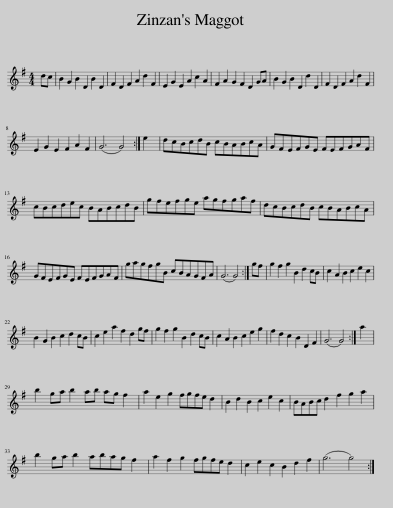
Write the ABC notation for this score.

X:1
L:1/8
M:4/4
I:linebreak $
K:G
V:1 treble
V:1
 dc | B2 G2 B2 D2 B2 D2 | F2 D2 F2 A2 d2 F2 | E2 G2 E2 A2 c2 A2 | F2 A2 G2 F2 D2 GA | %5
 B2 G2 B2 D2 d2 D2 | F2 D2 F2 A2 d2 F2 |$ E2 G2 E2 F2 A2 F2 | (G6 G4) :| e2 | %10
 dcBcdB cBABcA | GFEFGE FEFGAF |$ cBcdec BABcdB | gfefge agfgaf | dcBcdB cBABcA |$ %15
 GFEFGE FEFGAF | gagfgB cBAGFA | (G6 G4) :| gf | g2 f2 g2 B2 d2 cB | %20
 c2 A2 B2 c2 e2 c2 |$ B2 G2 B2 c2 d2 cB | c2 e2 a2 f2 d2 gf | g2 f2 g2 B2 d2 cB | c2 A2 B2 c2 e2 g2 | %25
 f2 d2 c2 B2 D2 F2 | (G6 G4) :| a2 |$ b2 ga b2 ab ag f2 | a2 e2 g2 fgfe d2 | %30
 B2 d2 B2 c2 e2 c2 | BABc d2 f2 g2 a2 |$ b2 ga b2 abag f2 | a2 f2 g2 fgfe d2 | c2 e2 c2 B2 d2 f2 | %35
 (g6 g4) :| %36
